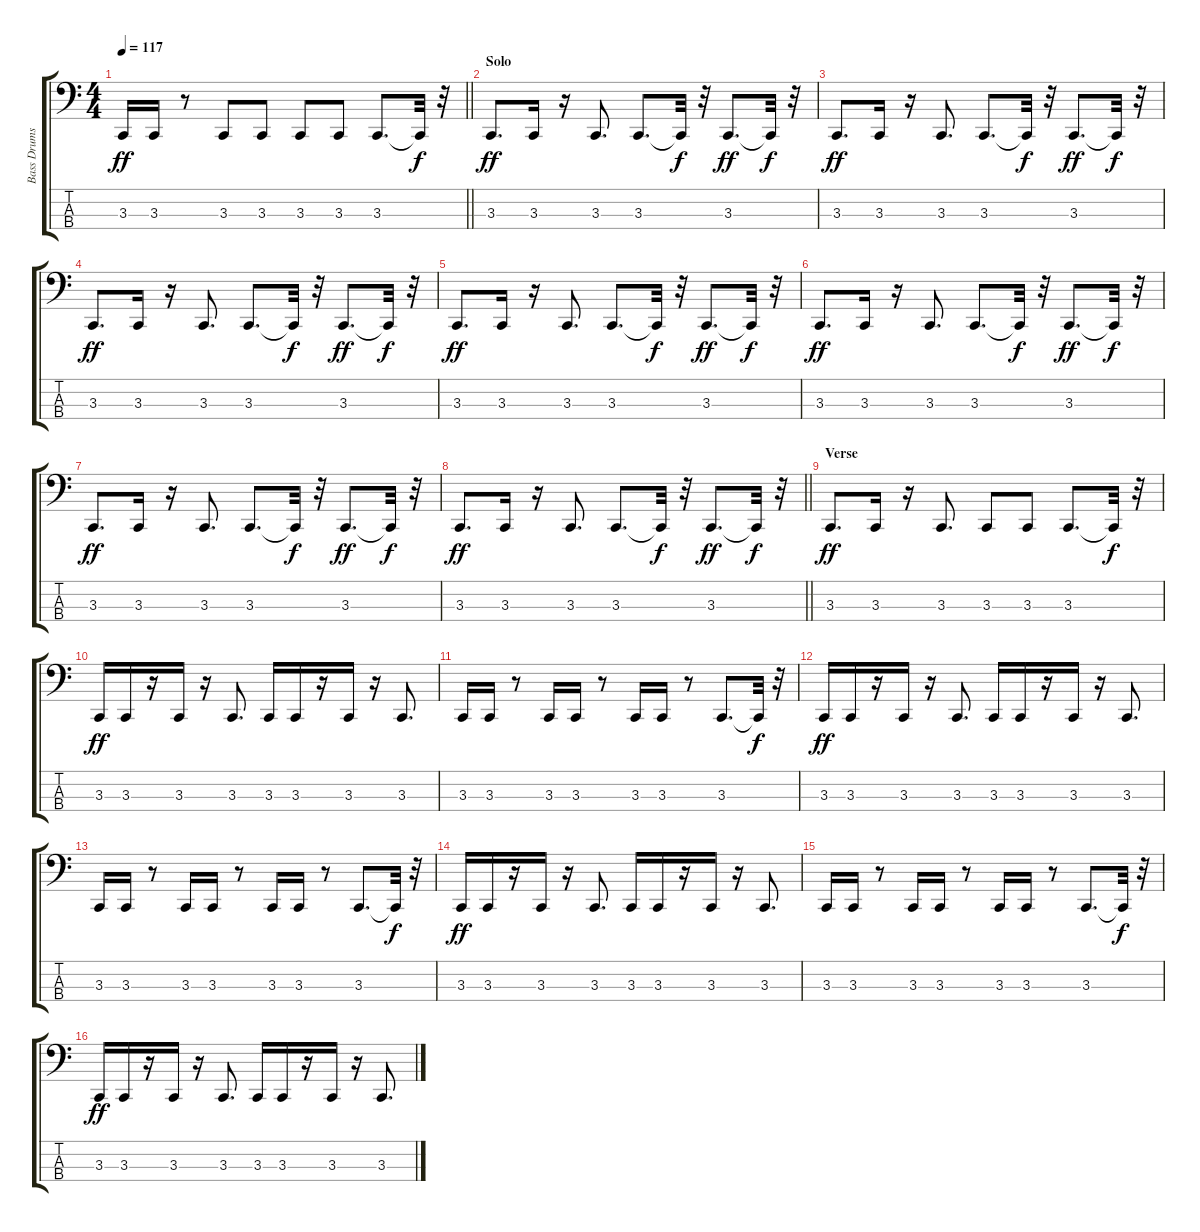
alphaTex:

\track ("Bass Drums" "Bass Drums") {instrument drawbarorgan}
\staff {score tabs}
\tuning (G2 D2 A1 E1) {hide}
\ts (4 4)
\tempo 117
\clef f4
\barLineRight lightlight
\ks c
3.3.16{dy ff} 3.3.16 r.8 3.3.8 3.3.8 3.3.8 3.3.8 3.3.8{d} 3.3{t}.32{dy f} r.32 |
\section ("" "Solo")
3.3.8{d dy ff} 3.3.16 r.16 3.3.8{d} 3.3.8{d} 3.3{t}.32{dy f} r.32 3.3.8{d dy ff} 3.3{t}.32{dy f} r.32 |
3.3.8{d dy ff} 3.3.16 r.16 3.3.8{d} 3.3.8{d} 3.3{t}.32{dy f} r.32 3.3.8{d dy ff} 3.3{t}.32{dy f} r.32 |
3.3.8{d dy ff} 3.3.16 r.16 3.3.8{d} 3.3.8{d} 3.3{t}.32{dy f} r.32 3.3.8{d dy ff} 3.3{t}.32{dy f} r.32 |
3.3.8{d dy ff} 3.3.16 r.16 3.3.8{d} 3.3.8{d} 3.3{t}.32{dy f} r.32 3.3.8{d dy ff} 3.3{t}.32{dy f} r.32 |
3.3.8{d dy ff} 3.3.16 r.16 3.3.8{d} 3.3.8{d} 3.3{t}.32{dy f} r.32 3.3.8{d dy ff} 3.3{t}.32{dy f} r.32 |
3.3.8{d dy ff} 3.3.16 r.16 3.3.8{d} 3.3.8{d} 3.3{t}.32{dy f} r.32 3.3.8{d dy ff} 3.3{t}.32{dy f} r.32 |
\barLineRight lightlight
3.3.8{d dy ff} 3.3.16 r.16 3.3.8{d} 3.3.8{d} 3.3{t}.32{dy f} r.32 3.3.8{d dy ff} 3.3{t}.32{dy f} r.32 |
\section ("" "Verse")
3.3.8{d dy ff} 3.3.16 r.16 3.3.8{d} 3.3.8 3.3.8 3.3.8{d} 3.3{t}.32{dy f} r.32 |
3.3.16{dy ff} 3.3.16 r.16 3.3.16 r.16 3.3.8{d} 3.3.16 3.3.16 r.16 3.3.16 r.16 3.3.8{d} |
3.3.16 3.3.16 r.8 3.3.16 3.3.16 r.8 3.3.16 3.3.16 r.8 3.3.8{d} 3.3{t}.32{dy f} r.32 |
3.3.16{dy ff} 3.3.16 r.16 3.3.16 r.16 3.3.8{d} 3.3.16 3.3.16 r.16 3.3.16 r.16 3.3.8{d} |
3.3.16 3.3.16 r.8 3.3.16 3.3.16 r.8 3.3.16 3.3.16 r.8 3.3.8{d} 3.3{t}.32{dy f} r.32 |
3.3.16{dy ff} 3.3.16 r.16 3.3.16 r.16 3.3.8{d} 3.3.16 3.3.16 r.16 3.3.16 r.16 3.3.8{d} |
3.3.16 3.3.16 r.8 3.3.16 3.3.16 r.8 3.3.16 3.3.16 r.8 3.3.8{d} 3.3{t}.32{dy f} r.32 |
3.3.16{dy ff} 3.3.16 r.16 3.3.16 r.16 3.3.8{d} 3.3.16 3.3.16 r.16 3.3.16 r.16 3.3.8{d}
